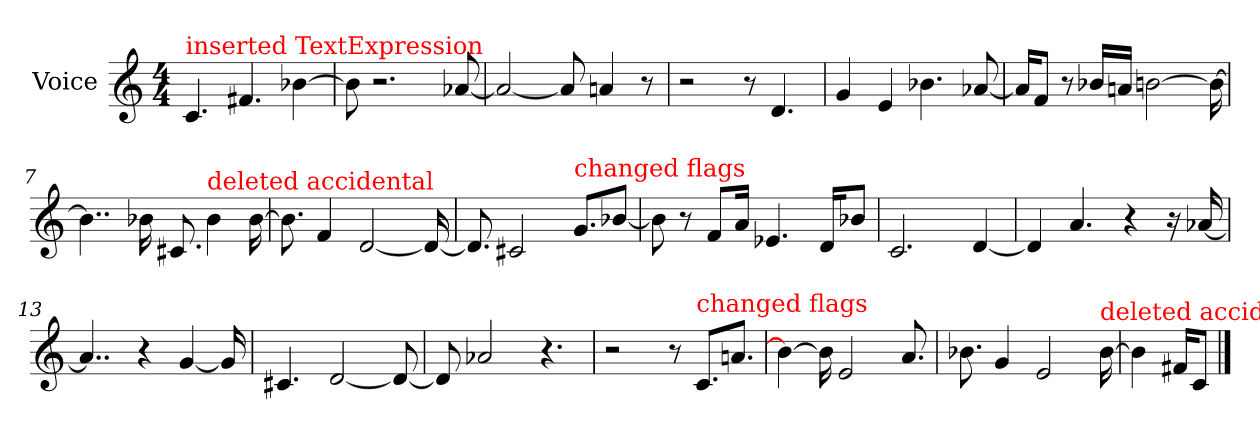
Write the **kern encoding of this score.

**kern
*part1
*staff1
*I"Voice
*I'Voice
*clefG2
*M4/4
=1
!LO:TX:color=#FF0000:t=inserted TextExpression
4.c/
4.f#X/
[>4b-X\
=2
8b-\]
2.rcc
[<8a-X/
=3
2a-/_
8a-/]
4an/
8r
=4
2rcc
8r
4.d/
=5
4g/
4e/
4.b-X\
[<8a-X/
=6
16a-/KL]
8f/J
8r
16b-X/LL
16an/JJ
[>2bn\
16b\_
=7
4..b\]
16b-X\
8.c#X/
!LO:TX:color=#FF0000:t=deleted accidental
4b-i\
[>16b-\
!!LO:LB:g=z
=8
8.b-\]
4f/
[<2d/
16d/_
=9
8.d/]
2c#X/
!LO:TX:color=#FF0000:t=changed flags
8.gi/L
[>8b-X/J
=10
8b-\]
8r
8f/L
16a/Jk
4.e-X/
16d/KL
8b-X/J
=11
2.c/
[<4d/
=12
4d/]
4.a/
4r
16ra
[<16a-X/
=13
4..a-/]
4r
[<4g/
16g/]
=14
4.c#X/
[<2d/
8d/_
=15
8d/]
2a-X/
4.r
!!LO:LB:g=z
=16
2rcc
8r
!LO:TX:color=#FF0000:t=changed flags
8.ci/L
8.an/J
=17
4b\_
16b\]
2e/
8.a/
=18
8.b-X\
4g/
2e/
!LO:TX:color=#FF0000:t=deleted accidental
[>16b-i\
=19
4b-\]
16f#X/KL
8c/J
==
*-
